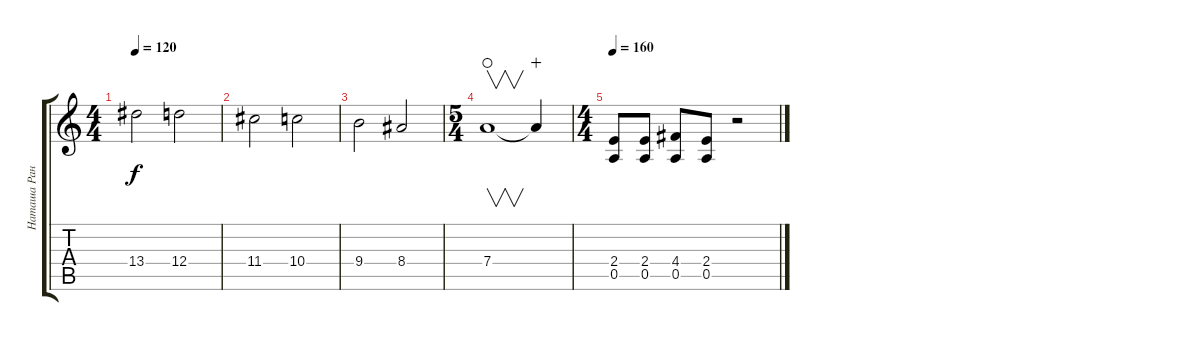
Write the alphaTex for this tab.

\track ("Наташа Ранетка" "Наташа Ран") {instrument distortionguitar}
\staff {score tabs}
\tuning (E4 B3 G3 D3 A2 E2) {hide}
\ts (4 4)
\tempo 120
\clef g2
\ks c
13.4.2{dy f} 12.4.2 |
11.4.2 10.4.2 |
9.4.2 8.4.2 |
\ts (5 4)
7.4.1{v waho} 7.4{t}.4{wahc} |
\ts (4 4)
\tempo 160
(2.4 0.5).8{volume 6 instrument distortionguitar} (2.4 0.5).8 (4.4 0.5).8 (2.4 0.5).8 r.2
